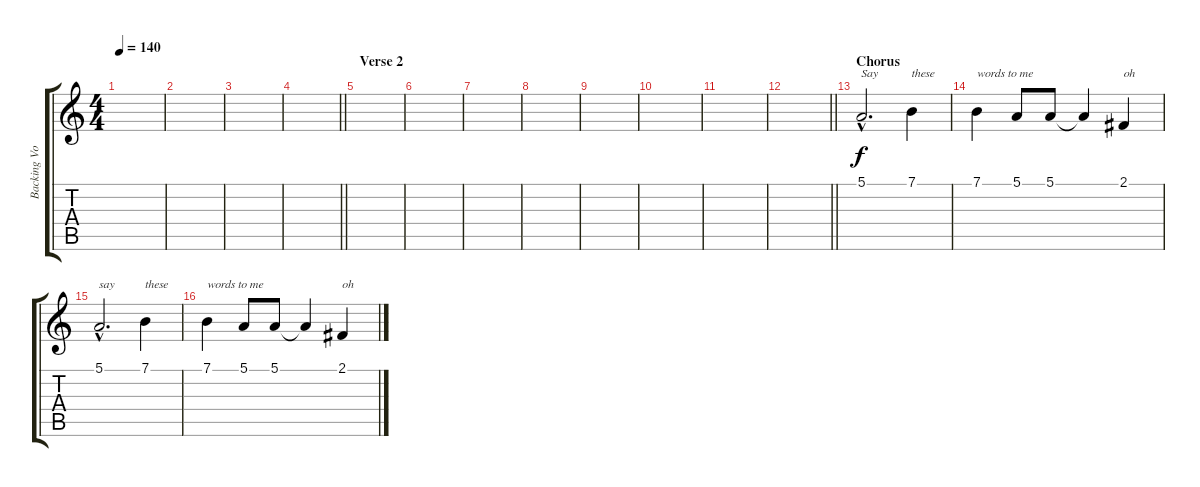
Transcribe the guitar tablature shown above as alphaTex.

\track ("Backing Vocals" "Backing Vo") {instrument choiraahs}
\staff {score tabs}
\tuning (E4 B3 G3 D3 A2 E2) {hide}
\ts (4 4)
\tempo 140
\clef g2
\ks c
|
|
|
\barLineRight lightlight
|
\section ("" "Verse 2")
|
|
|
|
|
|
|
\barLineRight lightlight
|
\section ("" "Chorus")
5.1{hac}.2{d txt "Say"} 7.1.4{txt "these"} |
7.1.4{txt "words to me"} 5.1.8 5.1.8 5.1{t}.4 2.1.4{txt "oh"} |
5.1{hac}.2{d txt "say"} 7.1.4{txt "these"} |
7.1.4{txt "words to me"} 5.1.8 5.1.8 5.1{t}.4 2.1.4{txt "oh"}
